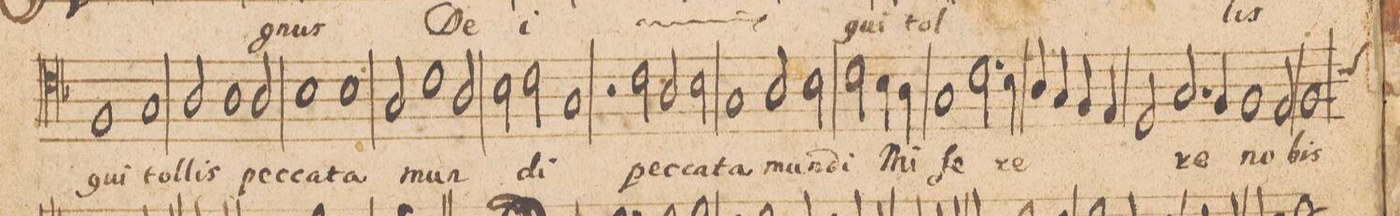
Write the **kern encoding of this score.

**kern	**text
*I"Alto	*
*clefC4	*
*k[b-]	*
*met(C|)	*
*M2/1	*
1F	qui
1G	tol-
=12	=12
2A/	-lis
1A	lis
2A/	pec-
=13	=13
1B-	-ca-
1B-	-ta
=14	=14
2G/	mun-
1c	.
2A/	.
=15	=15
2B-\	.
2c\	.
1G	-di
=16	=16
2r	.
2c\	pec-
2A/	-ca-
2B-\	.
=17	=17
1G	-ta
2A/	mun-
2B-\	.
=18	=18
2c\	-di
4B-\	mi-
4A\	.
1G	-ſe-
=19-	=19-
2.c\	-re-
4B-\	.
4A/	.
4G/	.
4F/	.
4E/	.
=20	=20
2D/	.
2.G/	re
4F/	.
1F/	no-
=21-	=21-
2E/	.
*custos:B-	*
1F	-bis
=22	=22
*-	*-
